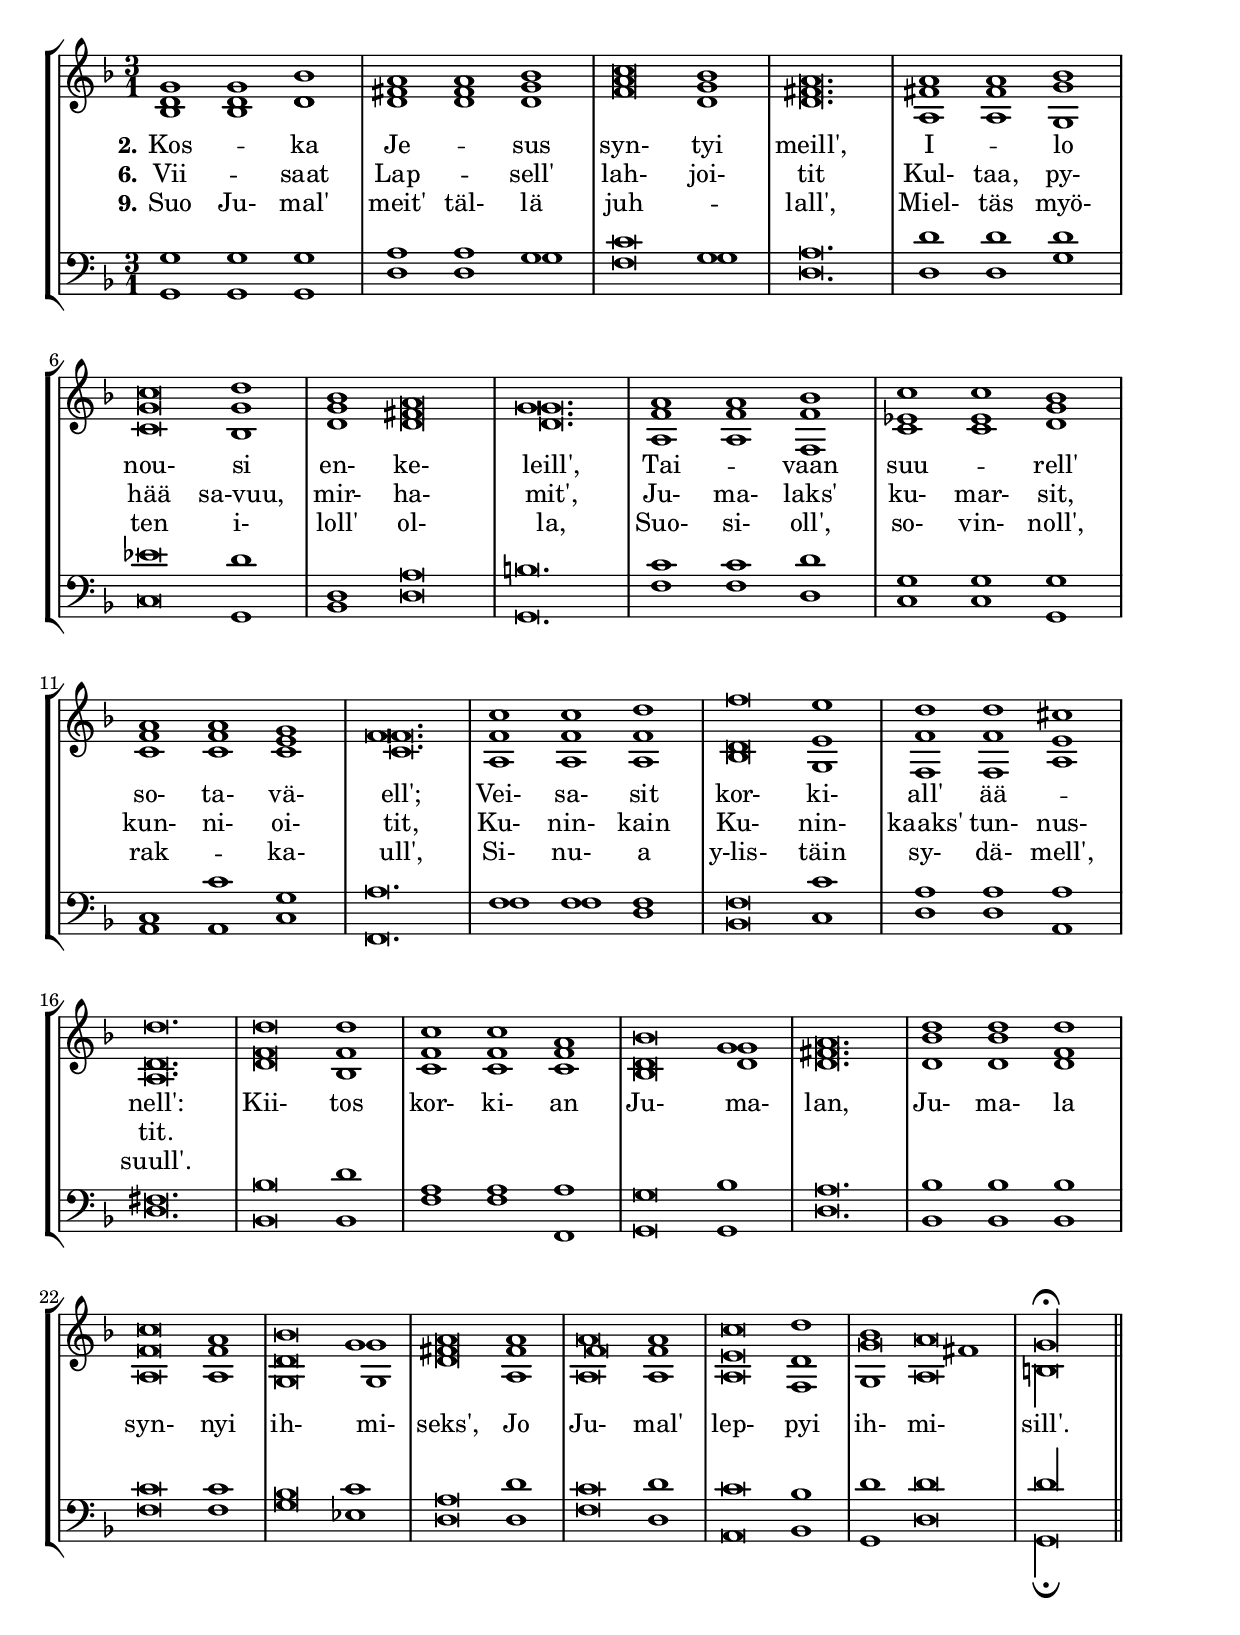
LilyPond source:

%% Wanhan wirsikirjan wirsi 127
%%


\include "deutsch.ly"

\version "2.6.0"

%#(set-global-staff-size 16)

\header {
%    title = "WWK 127 - kvintetti"
%    poet = "Hemminki Maskulainen"
%    arranger = "Mogens Pedersen"
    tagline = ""
}

sopMusic =   \relative c'' { 
    \key d \minor
    \stemUp
    \time 3/1
    g1 g b | a a b | c\breve b1 | a\breve. |
    a1 a b | c\breve d1 | b a\breve | g\breve. |
    a1 a b | c c b1 | a a g1 | f\breve. |
    c'1 c d1 | f\breve e1 | d d cis | d\breve. |
    d\breve d1 | c c a | b\breve g1 | a\breve. | 
    d1 d d | c\breve a1 | b\breve g1 | a\breve a1 |
    f\breve a1 | c\breve d1 | b a\breve | 
    \set Score.measureLength = #(ly:make-moment 4 1)
    g\longa^\fermata \bar "||"
}

altoOneMusic =   \relative c' { 
    \key d \minor
    \stemDown
    d1 d d | fis fis g | a\breve g1 | fis\breve. |
    fis1 fis g | g\breve g1 | g fis\breve | g\breve. |
    f1 f f | es es g | f f e1 | f\breve. | 
    f1 f f | d\breve e1 f f e | d\breve. |
    f\breve f1 | f f f | d\breve g1 | fis\breve. |
    b1 b f | f\breve f1 | d\breve g1 | fis\breve fis1 | 
    a\breve f1 | e\breve d1 | g\breve fis1 | s\longa |
}

altoTwoMusic =   \relative c' { 
    \shiftOff
    \key d \minor
    \stemDown
    b1 b d | d d d | f\breve d1 | d\breve. |
    a1 a g | c\breve b1 | d d\breve | d\breve. |
    a1 a f | c' c d | c c c1 | c\breve. |
    a1 a a | b\breve g1 | f f a | a\breve. |
    d\breve b1 | c c c | b\breve d1 | d\breve. |
    d1 d d | a\breve a1 | g\breve g1 | d'\breve a1 |
    a\breve a1 | a\breve f1 | g a\breve | h\longa
}


tenorMusic =  \relative c' { 
    \key d \minor
    g1 g g | a a g | c\breve g1 | a\breve. |
    d1 d d | es\breve d1 | d, a'\breve | h\breve. |
    c1 c d | g, g g | c, c' g | a\breve. | 
    f1 f f | f\breve c'1 | a a a | fis\breve. |
    b\breve d1 | a a a | g\breve b1 | a\breve. |
    b1 b b | c\breve c1 | b\breve c1 | a\breve d1 |
    c\breve d1 | c\breve b1 | d d\breve | d\longa |
}

bassMusic =  \relative c { 
    \key d \minor
    g1 g g | d' d g | f\breve g1 | d\breve. |
    d1 d g | c,\breve g1 | b d\breve | g,\breve. |
    f'1 f d | c c g | a a c1 | f,\breve. | 
    f'1 f d | b\breve c1 | d d a | d\breve. | 
    b\breve b1 | f' f f, | g\breve g1 | d'\breve. | 
    b1 b b | f'\breve f1 | g\breve es1 | d\breve d1 |
    f\breve d1 | a\breve b1 | g d'\breve | g,\longa_\fermata    
}


sanatEka = \lyricmode { 
    \set stanza = "1."
    Paits' mie- hett' mie- hen Ju- ma- lan,
    En- ke- lit ku-ta ku- mar- ta- vat,
   	Tai- vaan täh- tein te- ki -- \skip 1 än,
   	Syn- nytt' neit- sy, py- syi neit- seen'.
%   Kii- tos kor- ki- an Ju- ma -- \skip 1 lan,
%	Ju- ma- la syn- nyi ih- mi- seks',
%	Jo Ju- mal' lep- pyi ih- mi- sill'.
}

sanatToka = \lyricmode { 
    \set stanza = "2."
%    Kos- ka Je- sus ___ syn- tyi ___ meill',
   Kos -- \skip 1 ka Je -- \skip 1 sus syn- tyi meill',
%    I- lo nou- si en- ke -- \skip 1 leill',
    I -- \skip 1 lo nou- si en- ke- leill',
    Tai -- \skip 1 vaan suu -- \skip 1 rell' so- ta- vä- ell';
    Vei- sa- sit kor- ki- all' ää -- \skip 2 nell':
    Kii- tos kor- ki- an Ju- ma- lan,
	Ju- ma- la syn- nyi ih- mi- seks',
	Jo Ju- mal' lep- pyi ih- mi- sill'.
}

sanatKol = \lyricmode { 
    \set stanza = "3."
    En -- \skip 1 kel' pu- hui pai- me- nill',
    Il -- \skip 1 moitt' i- loi- sill' mie- lill',
    ___ Chris- tuk- sen meill' syn- ty- neen,
    Va- pah- ta- jaks' vai -- \skip 1 vais- ten.
}

sanatKuu = \lyricmode { 
    \set stanza = "6."
%    Vii- saat Lap- sell' ___ lah- joi -- \skip 1 tit
   Vii -- \skip 1 saat Lap -- \skip 1 sell' lah- joi- tit
    Kul- taa, py- hää sa-vuu, mir- ha- mit',
    Ju- ma- laks' ku- mar- sit, kun- ni- oi- tit,
    Ku- nin- kain Ku- nin- kaaks' tun- nus- tit.
}

sanatKahd = \lyricmode { 
    \set stanza = "8."
    O Je- su, py- hä pilt- ti- nen!
    Puh- dist', pe- se meit' syn- nis- täm',
    Puh- taal' py- häll' syn- ty- mäl- läs,
    Ar- mos a- vull', an- si- oll- las:
}

sanatYhd = \lyricmode { 
    \set stanza = "9."
    Suo Ju- mal' meit' täl- lä juh -- \skip 1 lall',
    Miel- täs myö- ten i- loll' ol- la,
    Suo- si- oll', so- vin- noll', rak -- \skip 1 ka- ull',
    Si- nu- a y-lis- täin sy- dä- mell', suull'.
}


\score { 
    
    \context StaffGroup = "alku" <<
	\context Staff = "women" <<
	    \context Voice = "sopranos" { \voiceOne \sopMusic }
	    \context Voice = altosOne { \voiceTwo \altoOneMusic }
	    \context Voice = altosTwo { \voiceThree \altoTwoMusic }
	>>

	\lyricmode <<
%	    \lyricsto "sopranos" \new Lyrics \sanatEka
	    \lyricsto "altosTwo" \new Lyrics \sanatToka
%	    \lyricsto "sopranos" \new Lyrics \sanatKol
	    \lyricsto "altosTwo" \new Lyrics \sanatKuu
%	    \lyricsto "sopranos" \new Lyrics \sanatKahd
	    \lyricsto "altosTwo" \new Lyrics \sanatYhd
	>>	

	\context Staff = "men" <<
	    \clef bass
	    \context Voice = "tenors" { \voiceOne \tenorMusic }
	    \context Voice = "basses" { \voiceTwo \bassMusic }
	>>
    >>

%     \context StaffGroup = "loppu" <<
%	\context Staff = sopranosEndStaff <<
%		\context Voice sopranosEnd \sopLopuke
%	>>
%	\context Staff = altosEndStaff <<
%		\context Voice altosEnd \altLopuke
%	>>
%    >>


    \layout {
	indent = 0.0
	linewidth = 18.0\cm
%	textheight = 29.0\cm
%	interscoreline = 0\pt

%	\context {

	% a little smaller so lyrics can be closer to the staff. 
%	    \Staff
%	    minimumVerticalExtent = #'(-3 . 3) 
%	}
    }

    \midi { 
	\tempo 1=180 
    }
}
